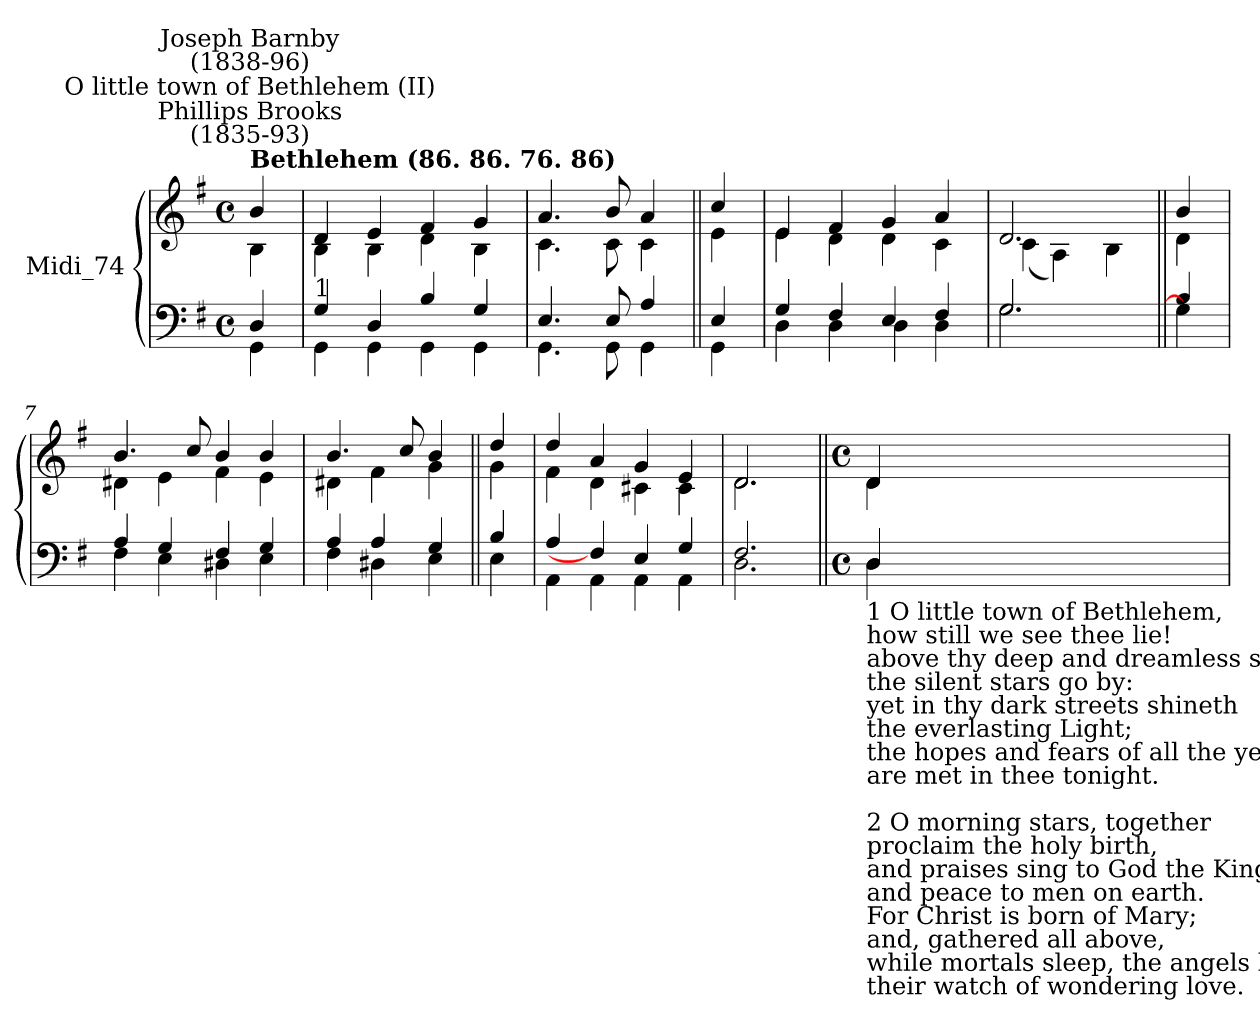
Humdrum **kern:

**kern	**kern
*part2	*part1
*staff2	*staff1
*I"Midi_74	*I"Midi_74
*clefF4	*clefG2
*k[f#]	*k[f#]
*G:	*G:
*M4/4	*M4/4
*met(c)	*met(c)
=	=
*^	*^
!	!	!LO:TX:a:B:t=Bethlehem (86. 86. 76. 86)	!
!	!	!LO:TX:a:cj:t=Phillips Brooks\n(1835-93)	!
!	!	!LO:TX:a:cj:t=O little town of Bethlehem (II)	!
!	!	!LO:TX:a:cj:t=Joseph Barnby\n(1838-96)	!
4D/	4GG\	4b/	4B\
=1	=1	=1	=1
!	!	!LO:TX:b:t=1	!
4G/	4GG\	4d/	4B\
4D/	4GG\	4e/	4B\
4B/	4GG\	4f#/	4d\
4G/	4GG\	4g/	4B\
=2	=2	=2	=2
4.E/	4.GG\	4.a/	4.c\
8E/	8GG\	8b/	8c\
4A/	4GG\	4a/	4c\
=3||	=3||	=3||	=3||
4E/	4GG\	4cc/	4e\
=4	=4	=4	=4
4G/	4D\	4e/	4e\
4F#/	4D\	4f#/	4d\
4E/	4D\	4g/	4d\
4F#/	4D\	4a/	4c\
=5	=5	=5	=5
2.G/	2.G\	2.d/	(<4c\
.	.	.	4A\)
.	.	.	4B\
=6||	=6||	=6||	=6||
4B/	4G\]	4b/	4d\
=7	=7	=7	=7
4A/	4F#\	4.b/	4d#X\
4G/	4E\	.	4e\
.	.	8cc/	.
4F#/	4D#X\	4b/	4f#\
4G/	4E\	4b/	4e\
=8	=8	=8	=8
4A/	4F#\	4.b/	4d#X\
4A/	4D#X\	.	4f#\
.	.	8cc/	.
4G/	4E\	4b/	4g\
=9||	=9||	=9||	=9||
4B/	4E\	4dd/	4g\
=10	=10	=10	=10
4A/	4AA\	4dd/	4f#\
4F#/]	4AA\	4a/	4d\
4E/	4AA\	4g/	4c#X\
4G/	4AA\	4e/	4c#\
=11	=11	=11	=11
2.F#/	2.D\	2.d/	2.d\
!!LO:LB:g=z	!!
=12||	=12||	=12||	=12||
*M4/4	*	*M4/4	*
*met(c)	*	*met(c)	*
!LO:TX:b:t=1 O little town of Bethlehem,\nhow still we see thee lie!\nabove thy deep and dreamless sleep\nthe silent stars go by&colon;\nyet in thy dark streets shineth\nthe everlasting Light;\nthe hopes and fears of all the years\nare met in thee tonight.\n\n2 O morning stars, together\nproclaim the holy birth,\nand praises sing to God the King,\nand peace to men on earth.\nFor Christ is born of Mary;\nand, gathered all above,\nwhile mortals sleep, the angels keep\ntheir watch of wondering love.	!	!	!
4D/	4D\	4d/	4d\
*v	*v	*	*
*	*v	*v
=	=
*-	*-
